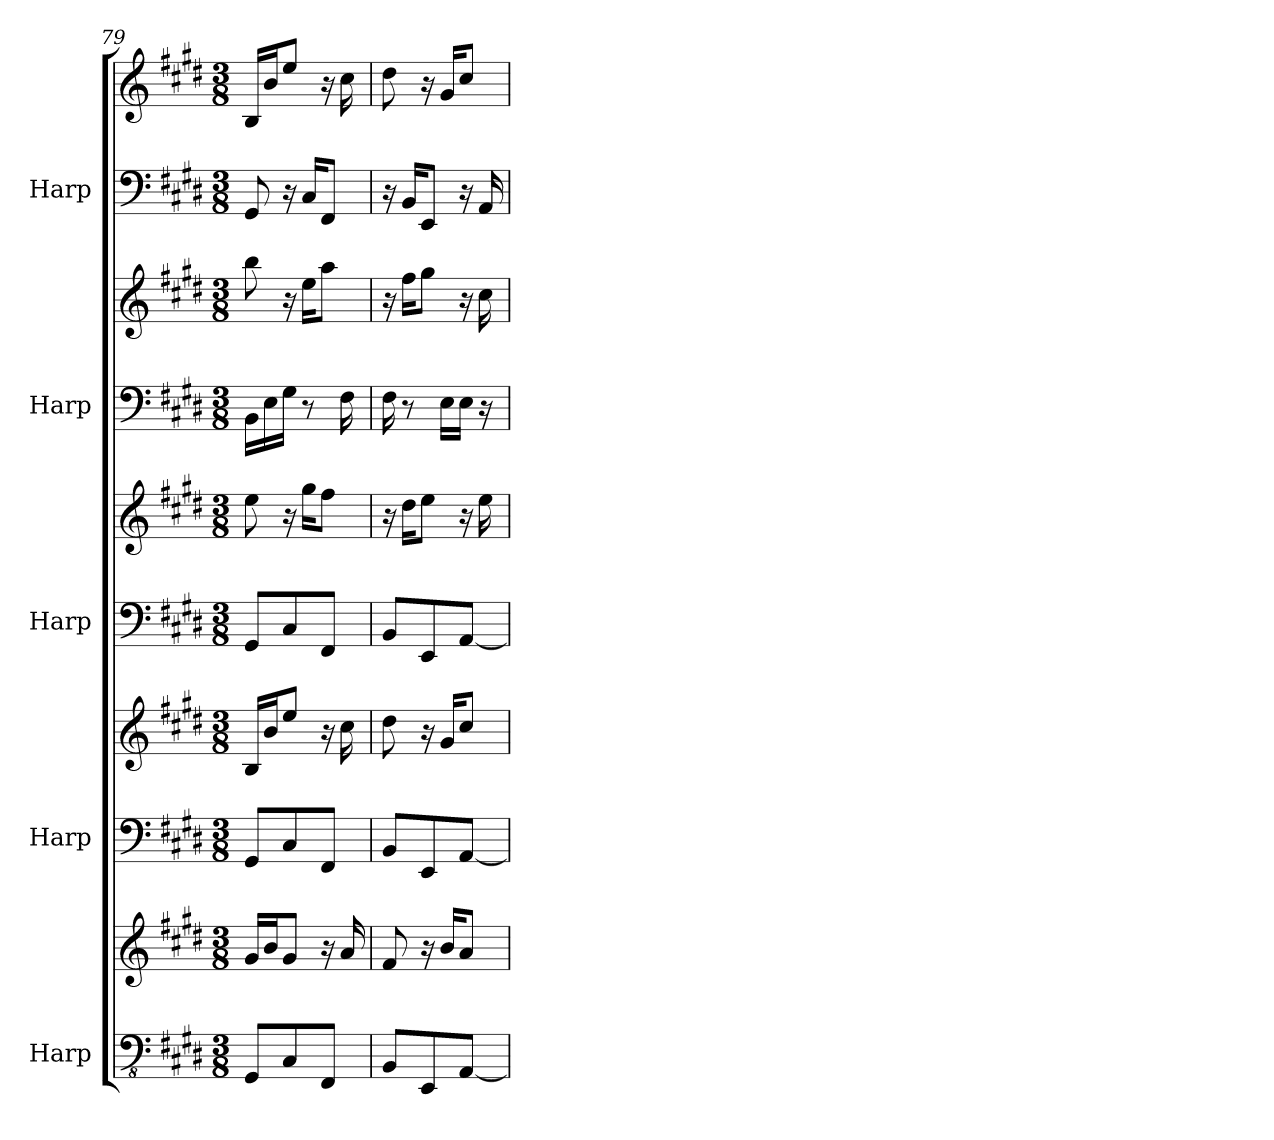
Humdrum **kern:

**kern	**kern	**kern	**kern	**kern	**kern	**kern	**kern	**kern	**kern
*part5	*part5	*part4	*part4	*part3	*part3	*part2	*part2	*part1	*part1
*staff10	*staff9	*staff8	*staff7	*staff6	*staff5	*staff4	*staff3	*staff2	*staff1
*I"Harp	*	*I"Harp	*	*I"Harp	*	*I"Harp	*	*I"Harp	*
*I'Hp	*	*I'Hp	*	*I'Hp	*	*I'Hp	*	*I'Hp	*
!!LO:PB:g=z
*clefFv4	*clefG2	*clefF4	*clefG2	*clefF4	*clefG2	*clefF4	*clefG2	*clefF4	*clefG2
*k[f#c#g#d#]	*k[f#c#g#d#]	*k[f#c#g#d#]	*k[f#c#g#d#]	*k[f#c#g#d#]	*k[f#c#g#d#]	*k[f#c#g#d#]	*k[f#c#g#d#]	*k[f#c#g#d#]	*k[f#c#g#d#]
*M3/8	*M3/8	*M3/8	*M3/8	*M3/8	*M3/8	*M3/8	*M3/8	*M3/8	*M3/8
=79	=79	=79	=79	=79	=79	=79	=79	=79	=79
8GGG#/L	16g#/LL	8GG#/L	16B/LL	8GG#/L	8ee\	16BB\LL	8bb\	8GG#/	16B/LL
.	16b/J	.	16b/J	.	.	16E\	.	.	16b/J
8CC#/	8g#/J	8C#/	8ee/J	8C#/	16r	16G#\JJ	16r	16r	8ee/J
.	.	.	.	.	16gg#\KL	8r	16ee\KL	16C#/KL	.
8FFF#/J	16r	8FF#/J	16r	8FF#/J	8ff#\J	.	8aa\J	8FF#/J	16r
.	16a/	.	16cc#\	.	.	16F#\	.	.	16cc#\
=80	=80	=80	=80	=80	=80	=80	=80	=80	=80
8BBB/L	8f#/	8BB/L	8dd#\	8BB/L	16r	16F#\	16r	16r	8dd#\
.	.	.	.	.	16dd#\KL	8r	16ff#\KL	16BB/KL	.
8EEE/	16r	8EE/	16r	8EE/	8ee\J	.	8gg#\J	8EE/J	16r
.	16b/KL	.	16g#/KL	.	.	16E\LL	.	.	16g#/KL
[8AAA/J	8a/J	[8AA/J	8cc#/J	[8AA/J	16r	16E\JJ	16r	16r	8cc#/J
.	.	.	.	.	16ee\	16r	16cc#\	16AA/	.
=	=	=	=	=	=	=	=	=	=
*-	*-	*-	*-	*-	*-	*-	*-	*-	*-
